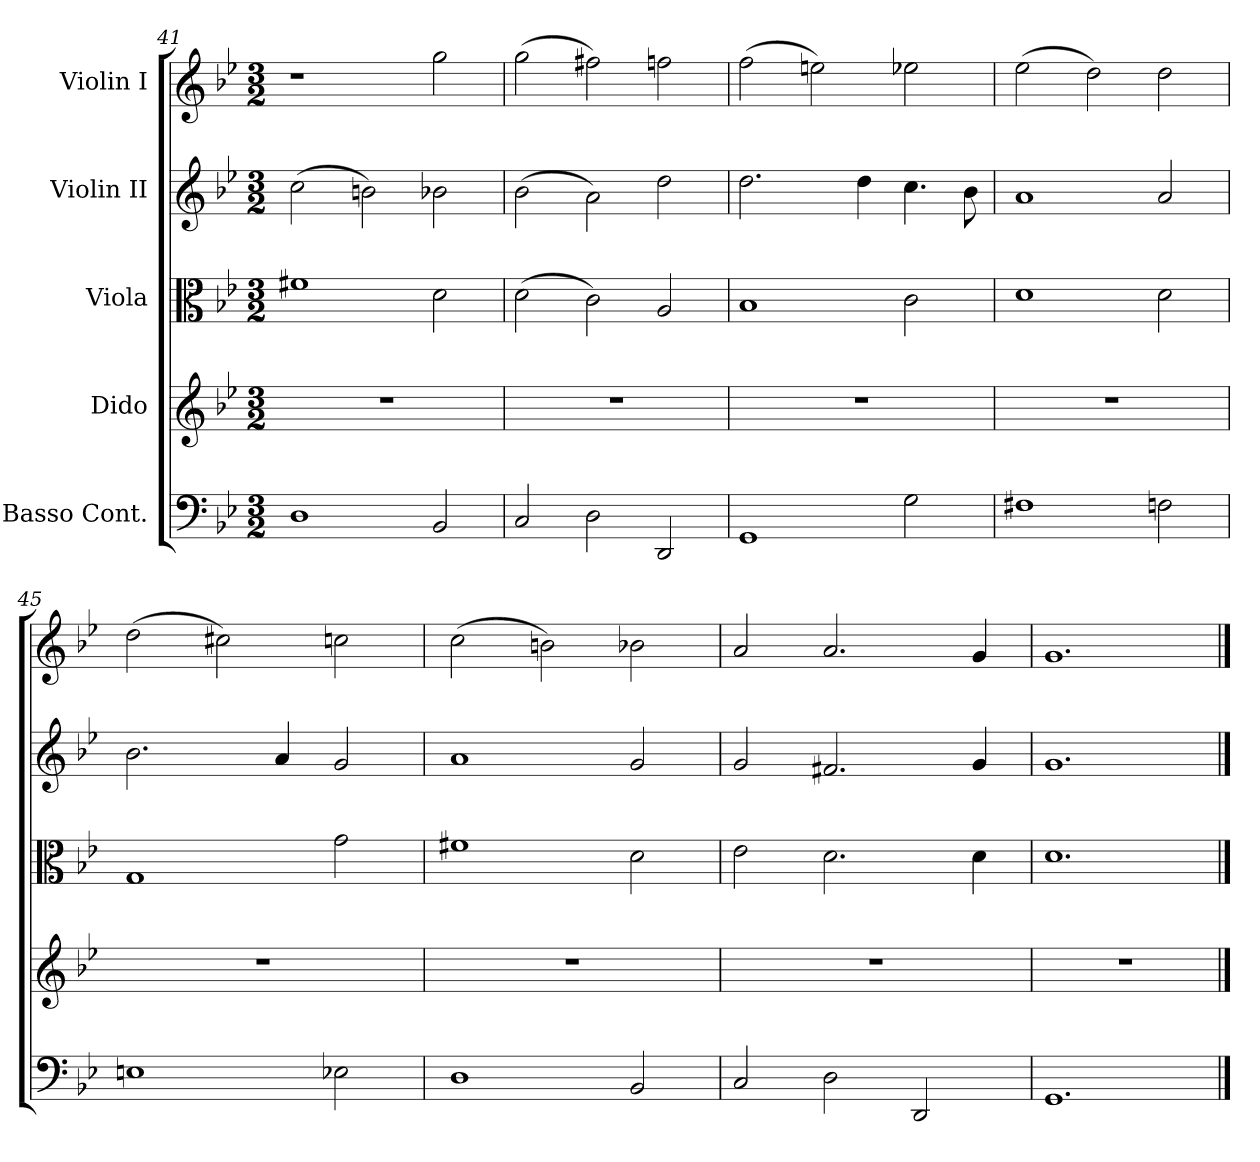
**kern	**kern	**kern	**kern	**kern
*part5	*part4	*part3	*part2	*part1
*staff5	*staff4	*staff3	*staff2	*staff1
*I"Basso Cont.	*I"Dido	*I"Viola	*I"Violin II	*I"Violin I
*clefF4	*clefG2	*clefC3	*clefG2	*clefG2
*k[b-e-]	*k[b-e-]	*k[b-e-]	*k[b-e-]	*k[b-e-]
*B-:	*B-:	*B-:	*B-:	*B-:
*M3/2	*M3/2	*M3/2	*M3/2	*M3/2
=41	=41	=41	=41	=41
!	!LO:N:vis=1	!	!	!
1Di	1.r	1f#Xi	(2cci\	1r
.	.	.	2bni\)	.
2BB-i/	.	2di\	2b-Xi\	2ggi\
!!LO:LB:g=z
=42	=42	=42	=42	=42
!	!LO:N:vis=1	!	!	!
2Ci/	1.r	(2di\	(2b-i\	(2ggi\
2Di\	.	2ci\)	2ai\)	2ff#Xi\)
2DDi/	.	2Ai/	2ddi\	2ffni\
=43	=43	=43	=43	=43
!	!LO:N:vis=1	!	!	!
1GGi	1.r	1B-i	2.ddi\	(2ffi\
.	.	.	.	2eeni\)
.	.	.	4ddi\	.
2Gi\	.	2ci\	4.cci\	2ee-Xi\
.	.	.	8b-i\	.
=44	=44	=44	=44	=44
!	!LO:N:vis=1	!	!	!
1F#Xi	1.r	1di	1ai	(2ee-i\
.	.	.	.	2ddi\)
2Fni\	.	2di\	2ai/	2ddi\
=45	=45	=45	=45	=45
!	!LO:N:vis=1	!	!	!
1Eni	1.r	1Gi	2.b-i\	(2ddi\
.	.	.	.	2cc#Xi\)
.	.	.	4ai/	.
2E-Xi\	.	2gi\	2gi/	2ccni\
=46	=46	=46	=46	=46
!	!LO:N:vis=1	!	!	!
1Di	1.r	1f#Xi	1ai	(2cci\
.	.	.	.	2bni\)
2BB-i/	.	2di\	2gi/	2b-Xi\
=47	=47	=47	=47	=47
!	!LO:N:vis=1	!	!	!
2Ci/	1.r	2e-i\	2gi/	2ai/
2Di\	.	2.di\	2.f#Xi/	2.ai/
2DDi/	.	.	.	.
.	.	4di\	4gi/	4gi/
=48	=48	=48	=48	=48
!	!LO:N:vis=1	!	!	!
1.GGi	1.r	1.di	1.gi	1.gi
==	==	==	==	==
*-	*-	*-	*-	*-
